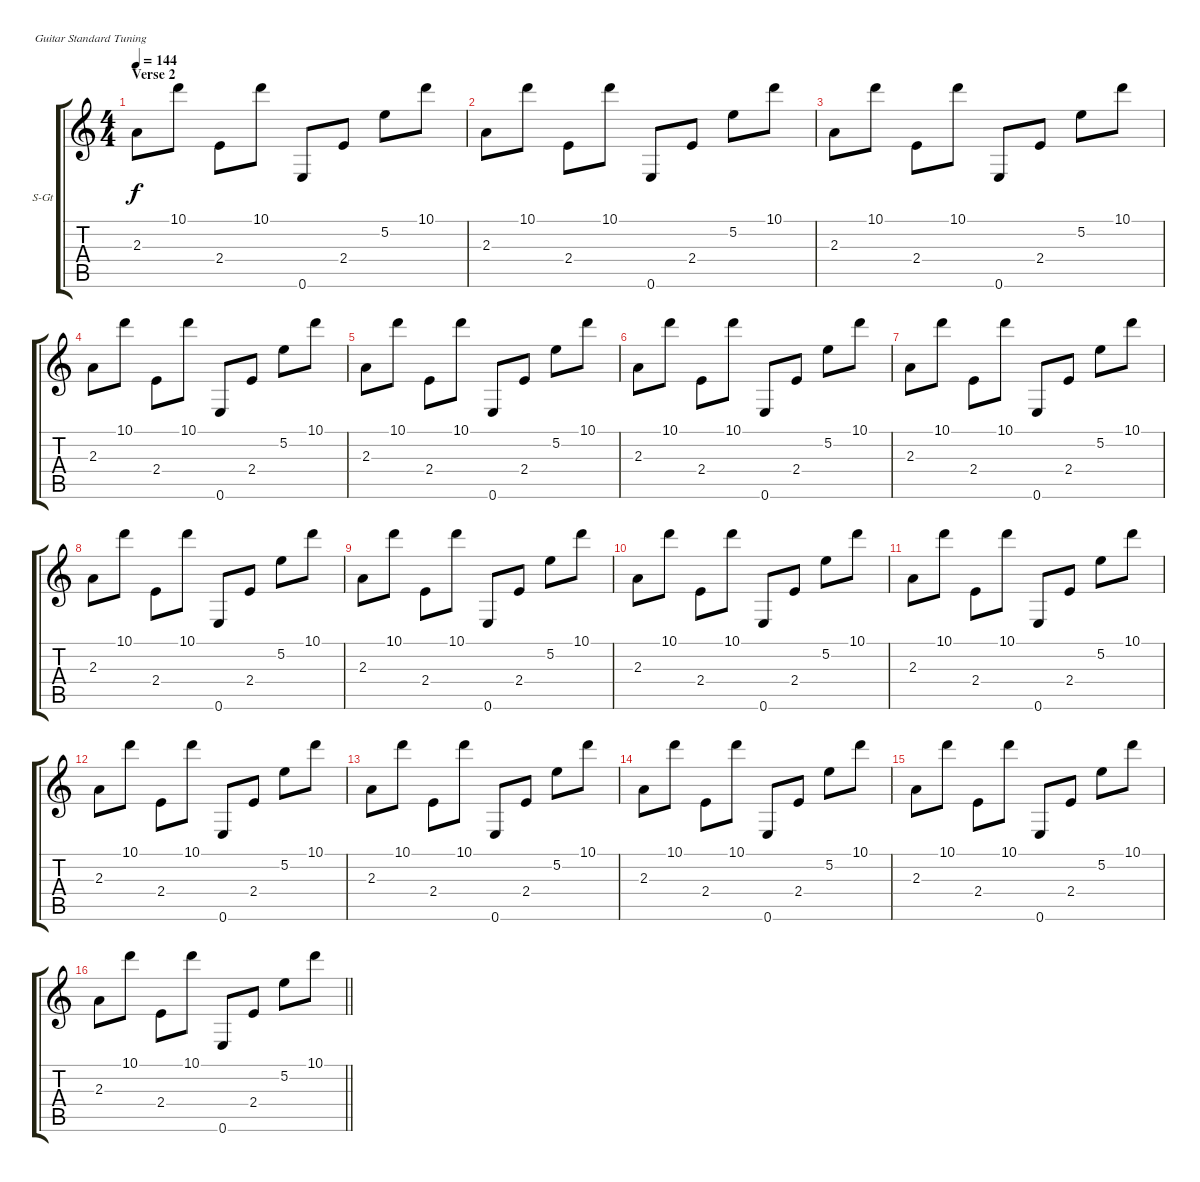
\bracketExtendMode groupsimilarinstruments
\firstSystemTrackNameOrientation horizontal
\otherSystemsTrackNameOrientation horizontal
\track ("Flake 2" "S-Gt") {instrument woodblock}
\staff {score tabs}
\tuning (E4 B3 G3 D3 A2 E2)
\displaytranspose 12
\ts (4 4)
\section ("" "Verse 2")
\tempo 144
\clef g2
\ks c
2.3.8{dy f} 10.1.8 2.4.8 10.1.8 0.6.8 2.4.8 5.2.8 10.1.8 |
2.3.8 10.1.8 2.4.8 10.1.8 0.6.8 2.4.8 5.2.8 10.1.8 |
2.3.8 10.1.8 2.4.8 10.1.8 0.6.8 2.4.8 5.2.8 10.1.8 |
2.3.8 10.1.8 2.4.8 10.1.8 0.6.8 2.4.8 5.2.8 10.1.8 |
2.3.8 10.1.8 2.4.8 10.1.8 0.6.8 2.4.8 5.2.8 10.1.8 |
2.3.8 10.1.8 2.4.8 10.1.8 0.6.8 2.4.8 5.2.8 10.1.8 |
2.3.8 10.1.8 2.4.8 10.1.8 0.6.8 2.4.8 5.2.8 10.1.8 |
2.3.8 10.1.8 2.4.8 10.1.8 0.6.8 2.4.8 5.2.8 10.1.8 |
2.3.8 10.1.8 2.4.8 10.1.8 0.6.8 2.4.8 5.2.8 10.1.8 |
2.3.8 10.1.8 2.4.8 10.1.8 0.6.8 2.4.8 5.2.8 10.1.8 |
2.3.8 10.1.8 2.4.8 10.1.8 0.6.8 2.4.8 5.2.8 10.1.8 |
2.3.8 10.1.8 2.4.8 10.1.8 0.6.8 2.4.8 5.2.8 10.1.8 |
2.3.8 10.1.8 2.4.8 10.1.8 0.6.8 2.4.8 5.2.8 10.1.8 |
2.3.8 10.1.8 2.4.8 10.1.8 0.6.8 2.4.8 5.2.8 10.1.8 |
2.3.8 10.1.8 2.4.8 10.1.8 0.6.8 2.4.8 5.2.8 10.1.8 |
\barLineRight lightlight
2.3.8 10.1.8 2.4.8 10.1.8 0.6.8 2.4.8 5.2.8 10.1.8
